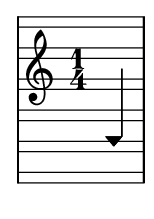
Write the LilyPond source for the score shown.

\version "2.14.0"

\header {
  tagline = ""
}

\paper {
  #(set-paper-size "a10")
}

%Customizing note head stencils based on pitch
%Defining stencils

upTriangle =
#(ly:make-stencil 
	(list 'embedded-ps
    "gsave
      currentpoint translate
      newpath
      -.1875 -.5 moveto
      .65625 .5 lineto
      1.5 -.5 lineto
      closepath
      fill
      grestore" )
    (cons -.1875 1.5)
    (cons -.5 .5)
)

downTriangle =
#(ly:make-stencil 
	(list 'embedded-ps
    "gsave
      currentpoint translate

      newpath
      .08 .34 moveto
      .65625 -.4 lineto
      1.2325 .34 lineto
      closepath
      0.12 setlinewidth
      stroke      

      newpath
      -.0775 .43 moveto
      .65625 -.43 lineto
      1.39 .43 lineto
      closepath
      0.1 setlinewidth
      stroke      
	  
	  newpath
      -.1675 .48 moveto
      .65625 -.48 lineto
      1.48 .48 lineto
      closepath
      0.04 setlinewidth
      stroke

      grestore" )
    (cons -.1875 1.5)
    (cons -.5 .5)
)

upTriLgr = 
#(ly:make-stencil 
	(list 'embedded-ps
    "gsave
      currentpoint translate
      newpath
      -.1875 -.5 moveto
      .65625 .5 lineto
      1.5 -.5 lineto
      closepath
      fill
	  newpath
	  -.5 0 moveto
	  1.8 0 lineto
      closepath
      .19 setlinewidth
      stroke  
      grestore" )
    (cons -.1875 1.5)
    (cons -.5 .5)
)

downTriLgr =
#(ly:make-stencil 
	(list 'embedded-ps
    "gsave
      currentpoint translate
      newpath
      .08 .34 moveto
      .65625 -.4 lineto
      1.2325 .34 lineto
      closepath
      0.12 setlinewidth
      stroke      
      newpath
      -.0775 .43 moveto
      .65625 -.43 lineto
      1.39 .43 lineto
      closepath
      0.1 setlinewidth
      stroke      
	  newpath
      -.1675 .48 moveto
      .65625 -.48 lineto
      1.48 .48 lineto
      closepath
      0.04 setlinewidth
      stroke
	  newpath
	  -.5 0 moveto
	  1.8 0 lineto
      closepath
      .19 setlinewidth
      stroke  
      grestore" )
    (cons -.1875 1.5)
    (cons -.5 .5)
)

%Based on the pitch's semitone, which note head
#(define (semitone-to-stencil semitone)
         (let ((s (modulo semitone 12)))
         	(case s
		((11) upTriLgr)
		((0) downTriLgr)
		(else (if (= (remainder semitone 2) 0) downTriangle upTriangle))
	))
)

%Get the pitch from the grob, convert to semitone, and send it on
#(define (stencil-notehead grob)
   (semitone-to-stencil 
	 (ly:pitch-semitones (ly:event-property (event-cause grob) 'pitch))))


%Begin stem attachment adjustment code
%Assign stem attachment values to variables

upTriUpStem 	= #'(1 . -1)
upTridownStem 	= #'(1 . .9)
downTriUpStem	= #'(1 . .9)
downTriDownStem	= #'(1 . -1)

%Based on the pitch, is the stem up or down, 
%Then based on pitch is the note head an up or down triangle

#(define (pitch-to-stem pitch stemdir)
	(if (= (modulo (ly:pitch-semitones pitch) 2) 1) 
		(if (= UP stemdir) upTriUpStem upTridownStem)		
		(if (= DOWN stemdir) downTriDownStem downTriUpStem)
	)
)

%Get the stem from notehead grob
#(define (notehead-get-notecolumn nhgrob)
   (ly:grob-parent nhgrob X))

#(define (notehead-get-stem nhgrob)
   (let ((notecolumn (notehead-get-notecolumn nhgrob)))
     (ly:grob-object notecolumn 'stem)))

%Get the pitch and stem direction from the grob and send it on
#(define (stem-adjuster nhgrob)
	(pitch-to-stem
	    (ly:event-property (event-cause nhgrob) 'pitch) 
		(ly:grob-property (notehead-get-stem nhgrob) 'direction) ))

%Begin double-stem for half note code
#(define (doubleStemmer grob)
   (if (= 1 (ly:grob-property grob 'duration-log))

		(ly:stencil-combine-at-edge
              (ly:stem::print grob)
              X
              (- (ly:grob-property grob 'direction))
              (ly:stem::print grob)
              -.42 0) ;; note: use .15 for other side

		(ly:stem::print grob)
	)
)

%End customization scripts


upTriangleEmpty =
#(ly:make-stencil 
	(list 'embedded-ps
    "gsave
      currentpoint translate
      newpath
      -.1875 -.5 moveto
      .65625 .5 lineto
      1.5 -.5 lineto
      closepath
      0.19 setlinewidth
      stroke
      grestore" )
    (cons -.1875 1.5)
    (cons -.5 .5)
)

upTriangleFull =
#(ly:make-stencil 
	(list 'embedded-ps
    "gsave
      currentpoint translate
      newpath
      -.1875 -.5 moveto
      .65625 .5 lineto
      1.5 -.5 lineto
      closepath
      fill
      grestore" )
    (cons -.1875 1.5)
    (cons -.5 .5)
)

downTriangleEmpty =
#(ly:make-stencil 
	(list 'embedded-ps
    "gsave
      currentpoint translate

      newpath
      .08 .34 moveto
      .65625 -.4 lineto
      1.2325 .34 lineto
      closepath
      0.12 setlinewidth
      stroke      

      newpath
      -.0775 .43 moveto
      .65625 -.43 lineto
      1.39 .43 lineto
      closepath
      0.1 setlinewidth
      stroke      
	  
	  newpath
      -.1675 .48 moveto
      .65625 -.48 lineto
      1.48 .48 lineto
      closepath
      0.04 setlinewidth
      stroke

      grestore" )
    (cons -.1875 1.5)
    (cons -.5 .5)
)

downTriangleFull =
#(ly:make-stencil 
	(list 'embedded-ps
    "gsave
      currentpoint translate

      newpath
      .08 .34 moveto
      .65625 -.4 lineto
      1.2325 .34 lineto
      closepath
      0.12 setlinewidth
      stroke      

      newpath
      -.0775 .43 moveto
      .65625 -.43 lineto
      1.39 .43 lineto
      closepath
      0.1 setlinewidth
      stroke      
	  
	  newpath
      -.1675 .48 moveto
      .65625 -.48 lineto
      1.48 .48 lineto
      closepath
      fill

      grestore" )
    (cons -.1875 1.5)
    (cons -.5 .5)
)

upTriLgr = 
#(ly:make-stencil 
	(list 'embedded-ps
    "gsave
      currentpoint translate
      newpath
      -.1875 -.5 moveto
      .65625 .5 lineto
      1.5 -.5 lineto
      closepath
      0.19 setlinewidth
      stroke
	  newpath
	  -.5 0 moveto
	  1.8 0 lineto
      closepath
      .19 setlinewidth
      stroke  
      grestore" )
    (cons -.1875 1.5)
    (cons -.5 .5)
)

downTriLgr =
#(ly:make-stencil 
	(list 'embedded-ps
    "gsave
      currentpoint translate
      newpath
      .08 .34 moveto
      .65625 -.4 lineto
      1.2325 .34 lineto
      closepath
      0.12 setlinewidth
      stroke      
      newpath
      -.0775 .43 moveto
      .65625 -.43 lineto
      1.39 .43 lineto
      closepath
      0.1 setlinewidth
      stroke      
	  newpath
      -.1675 .48 moveto
      .65625 -.48 lineto
      1.48 .48 lineto
      closepath
      0.04 setlinewidth
      stroke
	  newpath
	  -.5 0 moveto
	  1.8 0 lineto
      closepath
      .19 setlinewidth
      stroke  
      grestore" )
    (cons -.1875 1.5)
    (cons -.5 .5)
)

%Based on the pitch's semitone, which note head
#(define (semitone-to-stencil semitone)
         (let ((s (modulo semitone 12)))
         	(case s
		((11) upTriLgr)
		((0) downTriLgr)
                ((2 4) downTriangleEmpty)
                ((5 7 9) upTriangleEmpty)
                ((1 3) upTriangleFull)
                ((6 8 10) downTriangleFull)
	))
)

%Get the pitch from the grob, convert to semitone, and send it on
#(define (stencil-notehead grob)
   (semitone-to-stencil 
	 (ly:pitch-semitones (ly:event-property (event-cause grob) 'pitch))))


%Begin stem attachment adjustment code
%Assign stem attachment values to variables

upTriUpStem 	= #'(1 . -1)
upTridownStem 	= #'(1 . .9)
downTriUpStem	= #'(1 . .9)
downTriDownStem	= #'(1 . -1)

%Based on the pitch, is the stem up or down, 
%Then based on pitch is the note head an up or down triangle

#(define (pitch-to-stem pitch stemdir)
	(if (= (modulo (ly:pitch-semitones pitch) 2) 1) 
		(if (= UP stemdir) upTriUpStem upTridownStem)		
		(if (= DOWN stemdir) downTriDownStem downTriUpStem)
	)
)

%Get the stem from notehead grob
#(define (notehead-get-notecolumn nhgrob)
   (ly:grob-parent nhgrob X))

#(define (notehead-get-stem nhgrob)
   (let ((notecolumn (notehead-get-notecolumn nhgrob)))
     (ly:grob-object notecolumn 'stem)))

%Get the pitch and stem direction from the grob and send it on
#(define (stem-adjuster nhgrob)
	(pitch-to-stem
	    (ly:event-property (event-cause nhgrob) 'pitch) 
		(ly:grob-property (notehead-get-stem nhgrob) 'direction) ))

%Begin double-stem for half note code
#(define (doubleStemmer grob)
   (if (= 1 (ly:grob-property grob 'duration-log))

		(ly:stencil-combine-at-edge
              (ly:stem::print grob)
              X
              (- (ly:grob-property grob 'direction))
              (ly:stem::print grob)
              -.42 0) ;; note: use .15 for other side

		(ly:stem::print grob)
	)
)

%End customization scripts

down = {
      \override Stem #'direction = #DOWN     
}

up = {
      \override Stem #'direction = #UP
}

nl = {
      \once \override Score.RehearsalMark #'transparent = ##t
      \mark "C"
}

tn = {
  \override Staff.StaffSymbol #'line-positions = #'(10 8 4 2 -2 -4 -8 -10 -14 -16 -20 -22)
  \override NoteHead #'stem-attachment = #stem-adjuster
  \override NoteHead #'stencil = #stencil-notehead
  \override Stem #'stencil = #doubleStemmer
}

notes = \relative c {
      \time 1/4
      \autoBeamOff

      \up
      gis4
}

\new Staff \with {
  \remove "Accidental_engraver"
  \remove "Key_engraver" 
  staffLineLayoutFunction = #(lambda (p) (floor (/ (+ (ly:pitch-semitones p) 1) 2)))
  middleCPosition = #-6
  clefGlyph = #"clefs.G"
  clefPosition = #(+ -6 4)
}
{
  \tn
  \notes 
}


